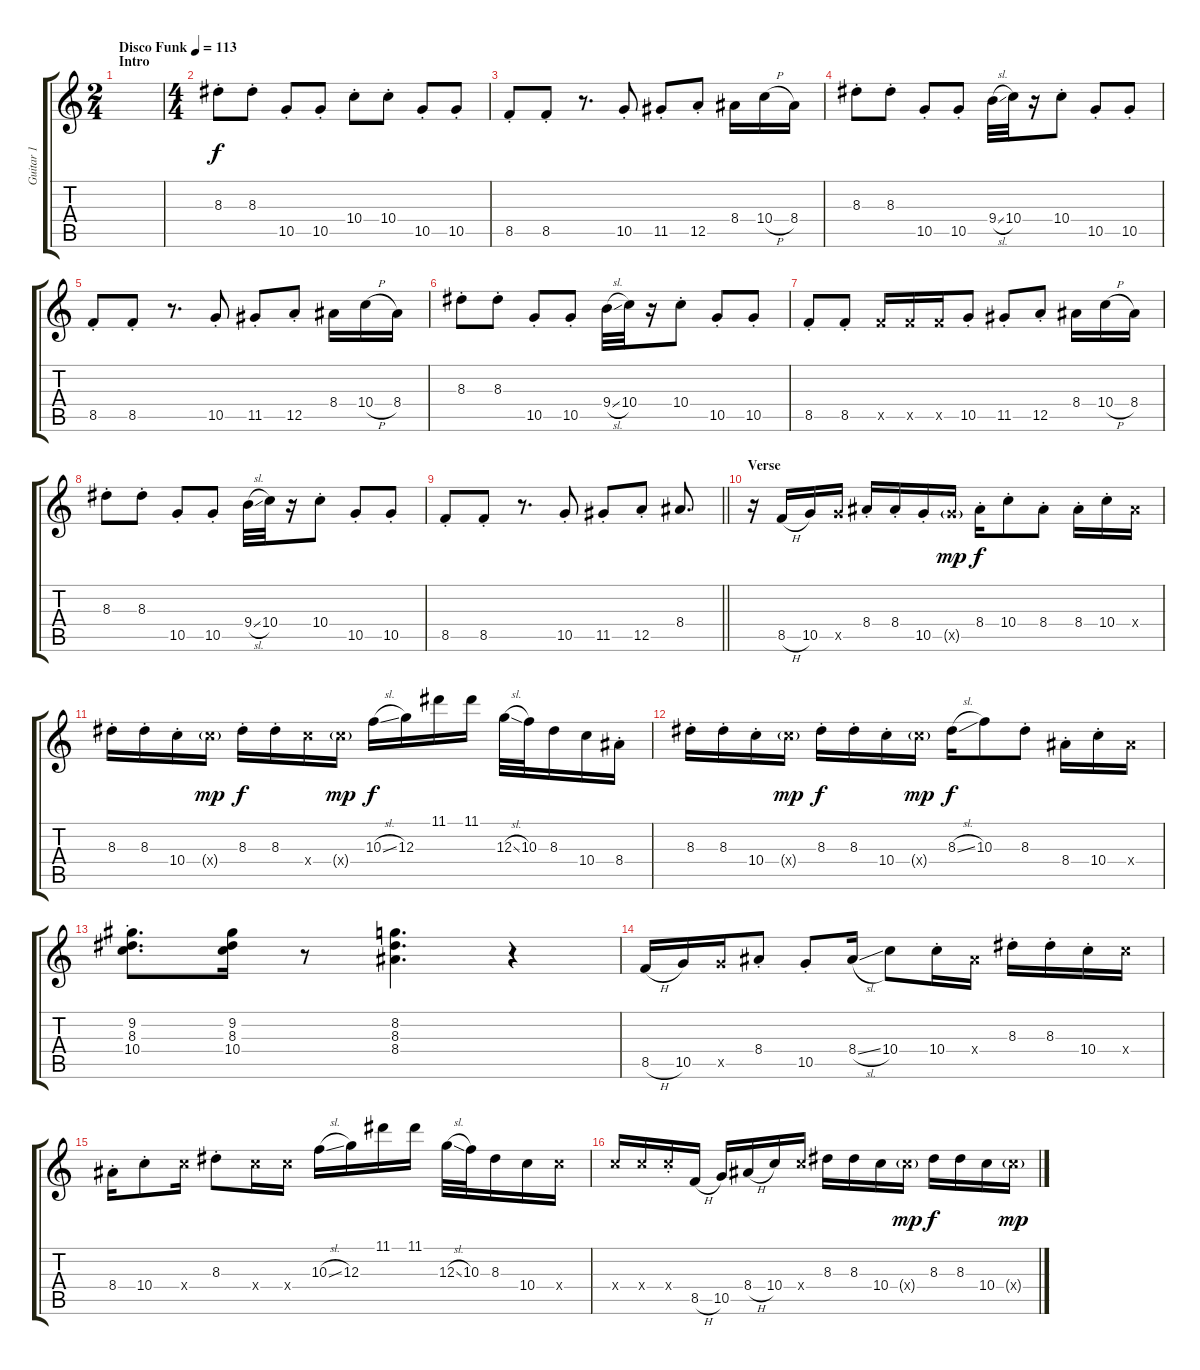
\track ("Guitar 1" "Guitar 1") {instrument electricguitarmuted}
\staff {score tabs}
\tuning (E4 B3 G3 D3 A2 E2) {hide}
\ts (2 4)
\section ("" "Intro")
\tempo (113 "Disco Funk")
\clef g2
\ks c
|
\ts (4 4)
8.3{st}.8 8.3{st}.8 10.5{st}.8 10.5{st}.8 10.4{st}.8 10.4{st}.8 10.5{st}.8 10.5{st}.8 |
8.5{st}.8 8.5{st}.8 r.8{d} 10.5{st}.8 11.5{st}.8 12.5{st}.8 8.4.16 10.4{h}.16 8.4.16 |
8.3{st}.8 8.3{st}.8 10.5{st}.8 10.5{st}.8 9.4{sl}.32 10.4.32 r.16 10.4{st}.8 10.5{st}.8 10.5{st}.8 |
8.5{st}.8 8.5{st}.8 r.8{d} 10.5{st}.8 11.5{st}.8 12.5{st}.8 8.4.16 10.4{h}.16 8.4.16 |
8.3{st}.8 8.3{st}.8 10.5{st}.8 10.5{st}.8 9.4{sl}.32 10.4.32 r.16 10.4{st}.8 10.5{st}.8 10.5{st}.8 |
8.5{st}.8 8.5{st}.8 8.5{x}.16 8.5{x}.16 8.5{x}.16 10.5{st}.8 11.5{st}.8 12.5{st}.8 8.4.16 10.4{h}.16 8.4.16 |
8.3{st}.8 8.3{st}.8 10.5{st}.8 10.5{st}.8 9.4{sl}.32 10.4.32 r.16 10.4{st}.8 10.5{st}.8 10.5{st}.8 |
\barLineRight lightlight
8.5{st}.8 8.5{st}.8 r.8{d} 10.5{st}.8 11.5{st}.8 12.5{st}.8 8.4.8{d} |
\section ("" "Verse")
r.16 8.5{h}.16 10.5.16 10.5{x}.16 8.4{st}.16 8.4{st}.16 10.5{st}.16 10.5{g x}.16{dy mp} 8.4{st}.16{dy f} 10.4{st}.8 8.4{st}.8 8.4{st}.16 10.4{st}.16 8.4{x}.16 |
8.3{st}.16 8.3{st}.16 10.4{st}.16 10.4{g x}.16{dy mp} 8.3{st}.16{dy f} 8.3{st}.16 10.4{x}.16 10.4{g x}.16{dy mp} 10.3{sl}.16{dy f} 12.3.16 11.1.16 11.1.16 12.3{sl}.32 10.3.32 8.3.16 10.4.16 8.4{st}.16 |
8.3{st}.16 8.3{st}.16 10.4{st}.16 10.4{g x}.16{dy mp} 8.3{st}.16{dy f} 8.3{st}.16 10.4{st}.16 10.4{g x}.16{dy mp} 8.3{sl}.16{dy f} 10.3.8 8.3{st}.8 8.4{st}.16 10.4{st}.16 8.4{x}.16 |
(9.2{st} 8.3{st} 10.4{st}).8{d} (9.2 8.3 10.4).16 r.8 (8.2 8.3 8.4).4{d} r.4 |
8.5{h}.16 10.5.16 10.5{x}.16 8.4{st}.8 10.5{st}.8 8.4{sl}.16 10.4.8 10.4{st}.16 8.4{x}.16 8.3{st}.16 8.3{st}.16 10.4{st}.16 10.4{x}.16 |
8.4{st}.16 10.4{st}.8 10.4{x}.16 8.3{st}.8 10.4{x}.16 10.4{x}.16 10.3{sl}.16 12.3.16 11.1.16 11.1.16 12.3{sl}.32 10.3.32 8.3.16 10.4.16 10.4{x}.16 |
10.4{x}.16 10.4{x}.16 10.4{st x}.16 8.5{h}.16 10.5.16 8.4{h}.16 10.4.16 10.4{x}.16 8.3.16 8.3.16 10.4.16 10.4{g x}.16{dy mp} 8.3.16{dy f} 8.3.16 10.4.16 10.4{g x}.16{dy mp}
